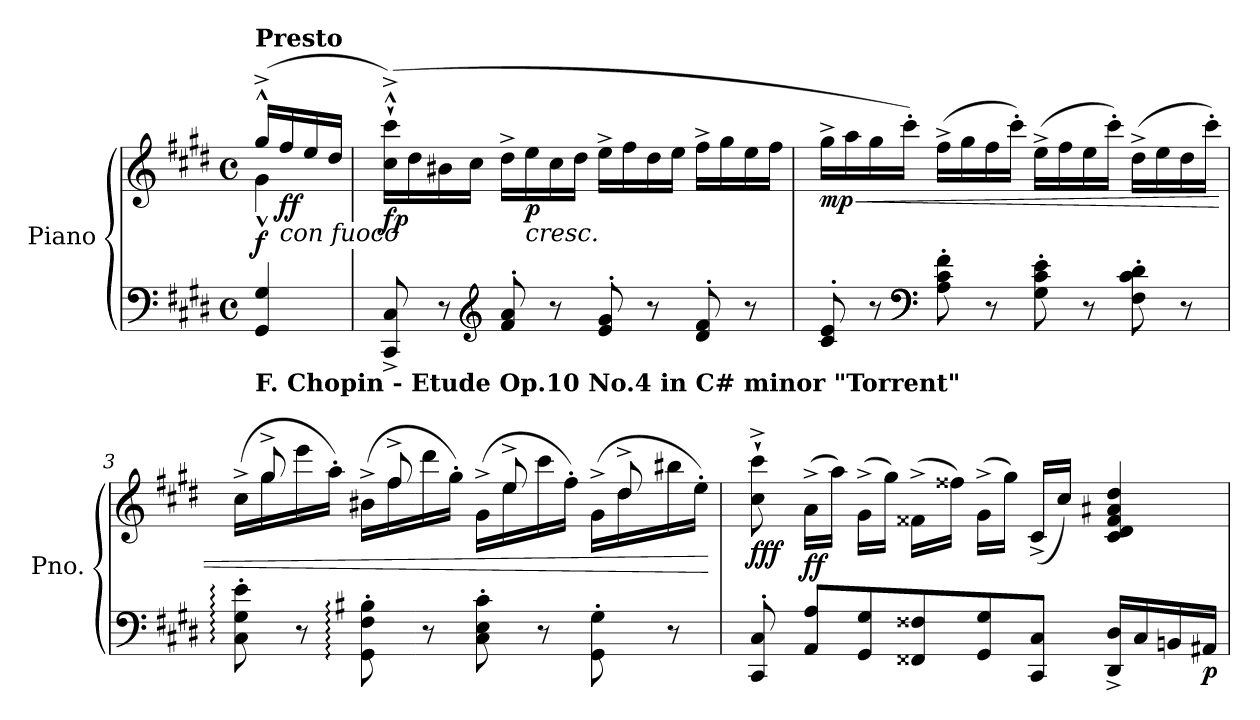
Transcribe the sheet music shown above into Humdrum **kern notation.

**kern	**kern	**dynam
*part1	*part1	*part1
*staff2	*staff1	*staff1/2
*I"Piano	*	*
*I'Pno.	*	*
*clefF4	*clefG2	*
*k[f#c#g#d#]	*k[f#c#g#d#]	*
*M4/4	*M4/4	*
*met(c)	*met(c)	*
*MM190	*MM190	*
=	=	=
*	*^	*
*	*	*^	*
!	!LO:TX:a:B:t=Presto	!	!	!
!LO:TX:b:B:t=F. Chopin - Etude Op.10 No.4 in C# minor "Torrent"	!	!	!	!
!	!	!	!	!LO:DY:b
4GG#/ 4G#/	(>16gg#^^^/LL	4g#^^\	4gg#^/yy	f
!	!LO:TX:b:i:t=con fuoco	!	!	!
!	!	!	!	!LO:DY:b
.	16ff#/	.	.	ff
.	16ee/	.	.	.
.	16dd#/JJ	.	.	.
*	*v	*v	*v	*
=1	=1	=1
*	*MM170	*
*^	*^	*
!	!	!	!	!LO:DY:b
8CC#/^ 8C#/^	4ryy	(>16cc#\`^^^ 16ccc#\`^^^LL)	1ccc#^yy	fp
*	*	*MM188	*	*
.	.	16dd#\	.	.
*	*	*MM190	*	*
8r	.	16b#X\	.	.
.	.	16cc#\JJ	.	.
*clefG2	*	*	*	*
8f#/' 8a/'	16a/yy	16dd#^\LL	.	.
!	!	!LO:TX:b:i:t=cresc.	!	!
!	!	!	!	!LO:DY:b
.	8.ryy	16ee\	.	p
8r	.	16cc#\	.	.
.	.	16dd#\JJ	.	.
8e/' 8g#/'	16g#/yy	16ee^\LL	.	.
.	8.ryy	16ff#\	.	.
8r	.	16dd#\	.	.
.	.	16ee\JJ	.	.
8d#/' 8f#/'	16f#/yy	16ff#^\LL	.	.
.	8.ryy	16gg#\	.	.
8r	.	16ee\	.	.
.	.	16ff#\JJ	.	.
*	*	*v	*v	*
=2	=2	=2	=2
!	!	!	!LO:HP:b
!	!	!	!LO:DY:n=1:b
8c#/' 8e/'	16e/yy	16gg#^\LL	< mp
.	8.ryy	16aa\	.
8r	.	16gg#\	.
.	.	16ccc#'\JJ)	.
*clefF4	*	*	*
8A\' 8c#\' 8f#\'	16f#/yy	(>16ff#^\LL	.
.	8.ryy	16gg#\	.
8r	.	16ff#\	.
.	.	16ccc#'\JJ)	.
8G#\' 8c#\' 8e\'	16e/yy	(>16ee^\LL	.
.	8.ryy	16ff#\	.
8r	.	16ee\	.
.	.	16ccc#'\JJ)	.
8F#\' 8c#\' 8d#\'	16d#/yy	(>16dd#^\LL	.
.	8.ryy	16ee\	.
8r	.	16dd#\	.
.	.	16ccc#'\JJ)	.
!!LO:LB:g=z
=3	=3	=3	=3
*	*	*^	*
8C#\:' 8G#\:' 8e\:'	16e/yy	16rcccyy	(>16cc#^\LL	.
.	8.ryy	8gg#^/	16gg#\	.
8r	.	.	16eee\	.
.	.	8reeeyy	16aa'\JJ)	.
8GG#\:' 8F#\:' 8B#X\:'	16B#/yy	.	(>16b#X^\LL	.
.	8.ryy	8ff#^/	16ff#\	.
8r	.	.	16ddd#\	.
.	.	8reeeyy	16gg#'\JJ)	.
8C#\' 8E\' 8c#\'	16c#/yy	.	(>16g#^\LL	.
.	8.ryy	8ee^/	16ee\	.
8r	.	.	16ccc#\	.
.	.	8reeeyy	16ff#'\JJ)	.
8GG#\' 8G#\'	16G#/yy	.	(>16g#^\LL	.
.	8.ryy	8dd#^/	16dd#\	.
8r	.	.	16bb#X\	.
.	.	16reeeyy	16ee'\JJ)	.
*v	*v	*	*	*
*	*v	*v	*
.	.	[
=4	=4	=4
*	*MM170	*
*^	*^	*
!	!	!	!	!LO:DY:b
8CC#/' 8C#/'	16CC#\yy	8cc#\`^ 8ccc#\`^	2.ryy	fff
.	2...ryy	.	.	.
*	*	*MM190	*	*
!	!	!	!	!LO:DY:b
8AA/ 8A/L	.	(>16a^\LL	.	ff
.	.	16aa\JJ)	.	.
8GG#/ 8G#/	.	(>16g#^\LL	.	.
.	.	16gg#\JJ)	.	.
8FF##X/ 8F##X/	.	(>16f##X^\LL	.	.
.	.	16ff##X\JJ)	.	.
8GG#/ 8G#/	.	(>16g#^\LL	.	.
.	.	16gg#\JJ)	.	.
8CC#/ 8C#/J	.	(<16c#^/LL	.	.
.	.	16cc#/JJ)	.	.
16DD#/^ 16D#/^LL	.	4c#/ 4d#/ 4f##/ 4a#X/ 4dd#/	4dd#^/yy	.
16C#/	.	.	.	.
16BBn/	.	.	.	.
!	!	!	!	!LO:DY:b=2
16AA#X/JJ	.	.	.	p
*v	*v	*	*	*
*	*v	*v	*
=	=	=
*-	*-	*-
